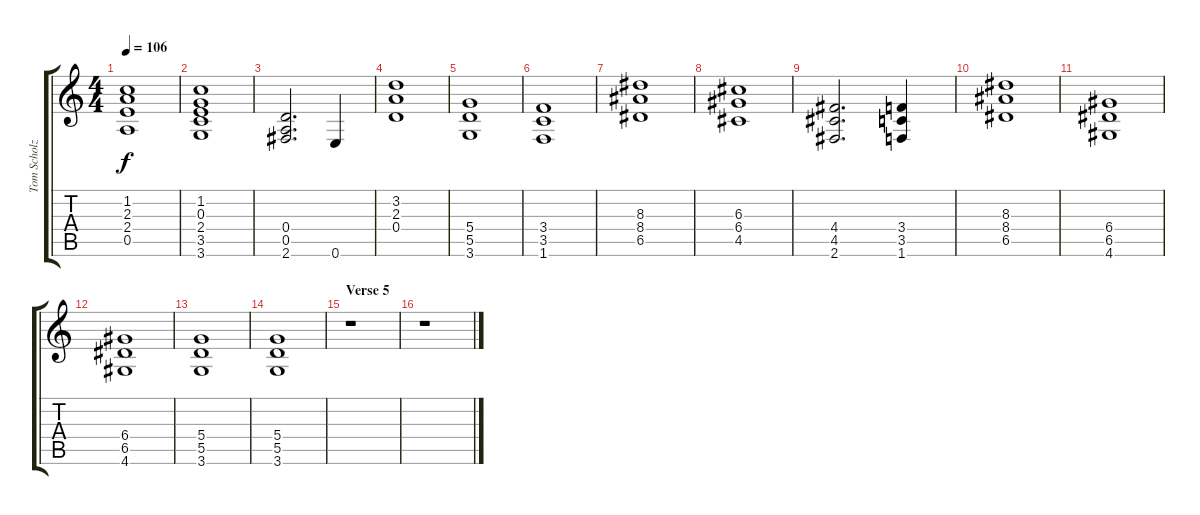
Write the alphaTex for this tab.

\track ("Tom Scholz - Rhythm" "Tom Scholz") {instrument overdrivenguitar}
\staff {score tabs}
\tuning (E4 B3 G3 D3 A2 E2) {hide}
\ts (4 4)
\tempo 106
\clef g2
\ks c
(1.2 2.3 2.4 0.5).1{dy f} |
(1.2 0.3 2.4 3.5 3.6).1 |
(0.4 0.5 2.6).2{d} 0.6.4 |
(3.2 2.3 0.4).1 |
(5.4 5.5 3.6).1 |
(3.4 3.5 1.6).1 |
(8.3 8.4 6.5).1 |
(6.3 6.4 4.5).1 |
(4.4 4.5 2.6).2{d} (3.4 3.5 1.6).4 |
(8.3 8.4 6.5).1 |
(6.4 6.5 4.6).1 |
(6.4 6.5 4.6).1 |
(5.4 5.5 3.6).1 |
(5.4 5.5 3.6).1 |
\section ("" "Verse 5")
r.1 |
r.1
